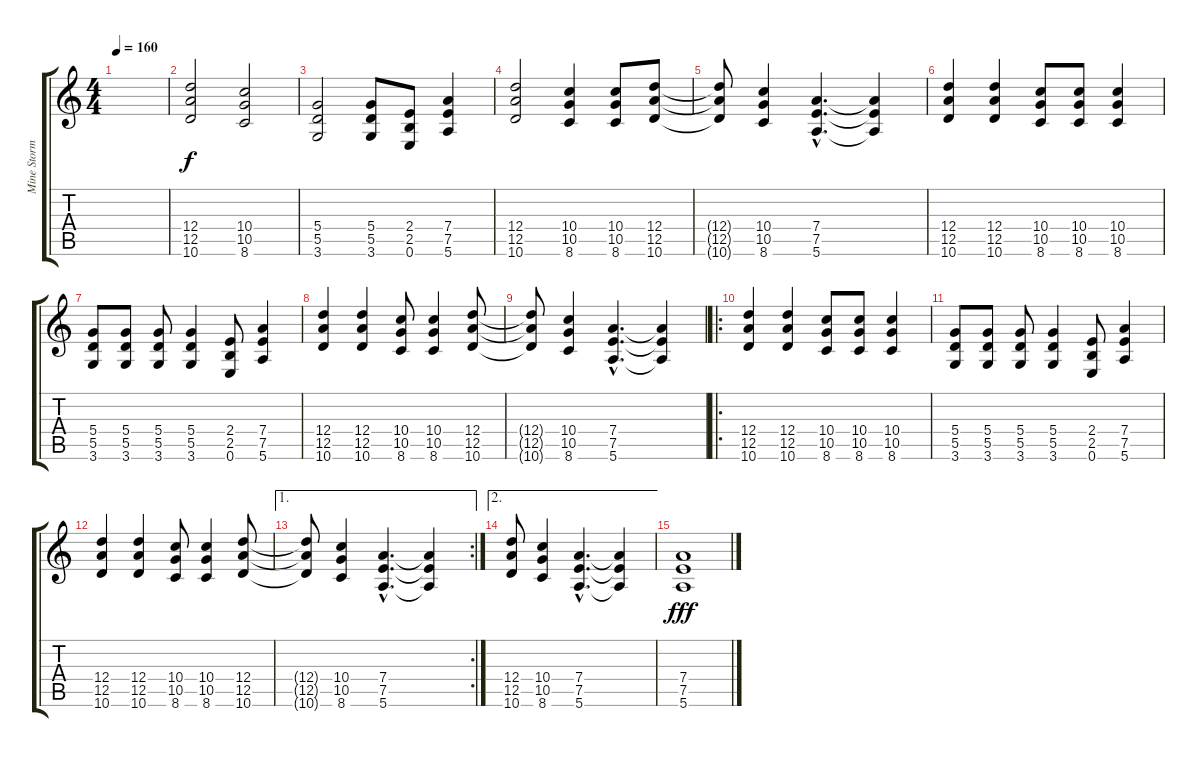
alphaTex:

\track ("Mine Storm" "Mine Storm") {instrument distortionguitar}
\staff {score tabs}
\tuning (E4 B3 G3 D3 A2 E2) {hide}
\ts (4 4)
\tempo 160
\clef g2
\ks c
|
(12.4 12.5 10.6).2 (10.4 10.5 8.6).2 |
(5.4 5.5 3.6).2 (5.4 5.5 3.6).8 (2.4 2.5 0.6).8 (7.4 7.5 5.6).4 |
(12.4 12.5 10.6).2 (10.4 10.5 8.6).4 (10.4 10.5 8.6).8 (12.4 12.5 10.6).8 |
(12.4{t} 12.5{t} 10.6{t}).8 (10.4 10.5 8.6).4 (7.4{hac} 7.5{hac} 5.6{hac}).4{d} (7.4{t} 7.5{t} 5.6{t}).4 |
(12.4 12.5 10.6).4 (12.4 12.5 10.6).4 (10.4 10.5 8.6).8 (10.4 10.5 8.6).8 (10.4 10.5 8.6).4 |
(5.4 5.5 3.6).8 (5.4 5.5 3.6).8 (5.4 5.5 3.6).8 (5.4 5.5 3.6).4 (2.4 2.5 0.6).8 (7.4 7.5 5.6).4 |
(12.4 12.5 10.6).4 (12.4 12.5 10.6).4 (10.4 10.5 8.6).8 (10.4 10.5 8.6).4 (12.4 12.5 10.6).8 |
(12.4{t} 12.5{t} 10.6{t}).8 (10.4 10.5 8.6).4 (7.4{hac} 7.5{hac} 5.6{hac}).4{d} (7.4{t} 7.5{t} 5.6{t}).4 |
\ro
(12.4 12.5 10.6).4 (12.4 12.5 10.6).4 (10.4 10.5 8.6).8 (10.4 10.5 8.6).8 (10.4 10.5 8.6).4 |
(5.4 5.5 3.6).8 (5.4 5.5 3.6).8 (5.4 5.5 3.6).8 (5.4 5.5 3.6).4 (2.4 2.5 0.6).8 (7.4 7.5 5.6).4 |
(12.4 12.5 10.6).4 (12.4 12.5 10.6).4 (10.4 10.5 8.6).8 (10.4 10.5 8.6).4 (12.4 12.5 10.6).8 |
\ae 1
\rc 2
(12.4{t} 12.5{t} 10.6{t}).8 (10.4 10.5 8.6).4 (7.4{hac} 7.5{hac} 5.6{hac}).4{d} (7.4{t} 7.5{t} 5.6{t}).4 |
\ae 2
(12.4 12.5 10.6).8 (10.4 10.5 8.6).4 (7.4{hac} 7.5{hac} 5.6{hac}).4{d} (7.4{t} 7.5{t} 5.6{t}).4 |
(7.4 7.5 5.6).1{dy fff}
